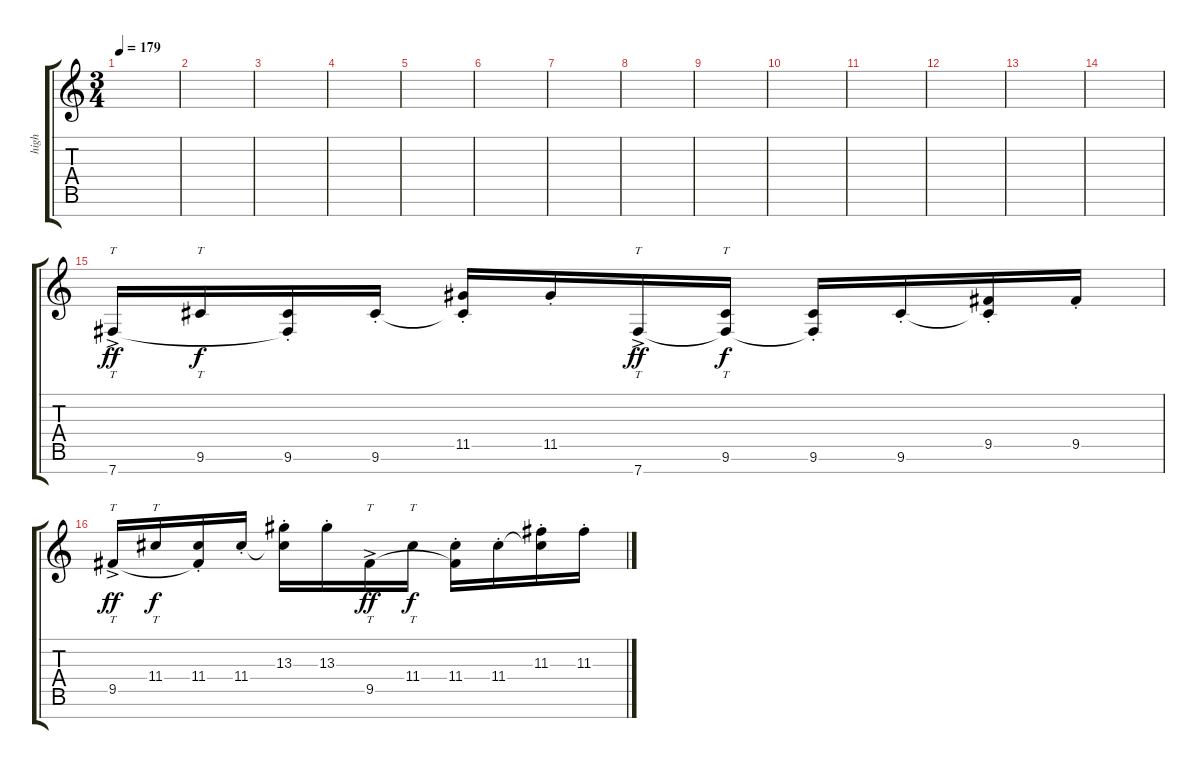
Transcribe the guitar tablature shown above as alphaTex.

\track ("high" "high") {instrument acousticguitarnylon}
\staff {score tabs}
\tuning (E4 B3 G3 D3 A2 E2 B1) {hide}
\ts (3 4)
\tempo 179
\clef g2
\ks c
|
|
|
|
|
|
|
|
|
|
|
|
|
|
7.7{ac}.16{tt dy ff volume 12 balance 8} 9.6.16{tt dy f} (9.6{st} 7.7{t}).16 9.6{st}.16 (11.5{st} 9.6{t}).16 11.5{st}.16 7.7{ac}.16{tt dy ff} (9.6 7.7{t}).16{tt dy f} (9.6{st} 7.7{t}).16 9.6{st}.16 (9.5{st} 9.6{t}).16 9.5{st}.16 |
9.5{ac}.16{tt dy ff} 11.4.16{tt dy f} (11.4{st} 9.5{t}).16 11.4{st}.16 (13.3{st} 11.4{t}).16 13.3{st}.16 9.5{ac}.16{tt dy ff} 11.4.16{tt dy f} (11.4{st} 9.5{t}).16 11.4{st}.16 (11.3{st} 11.4{t}).16 11.3{st}.16
